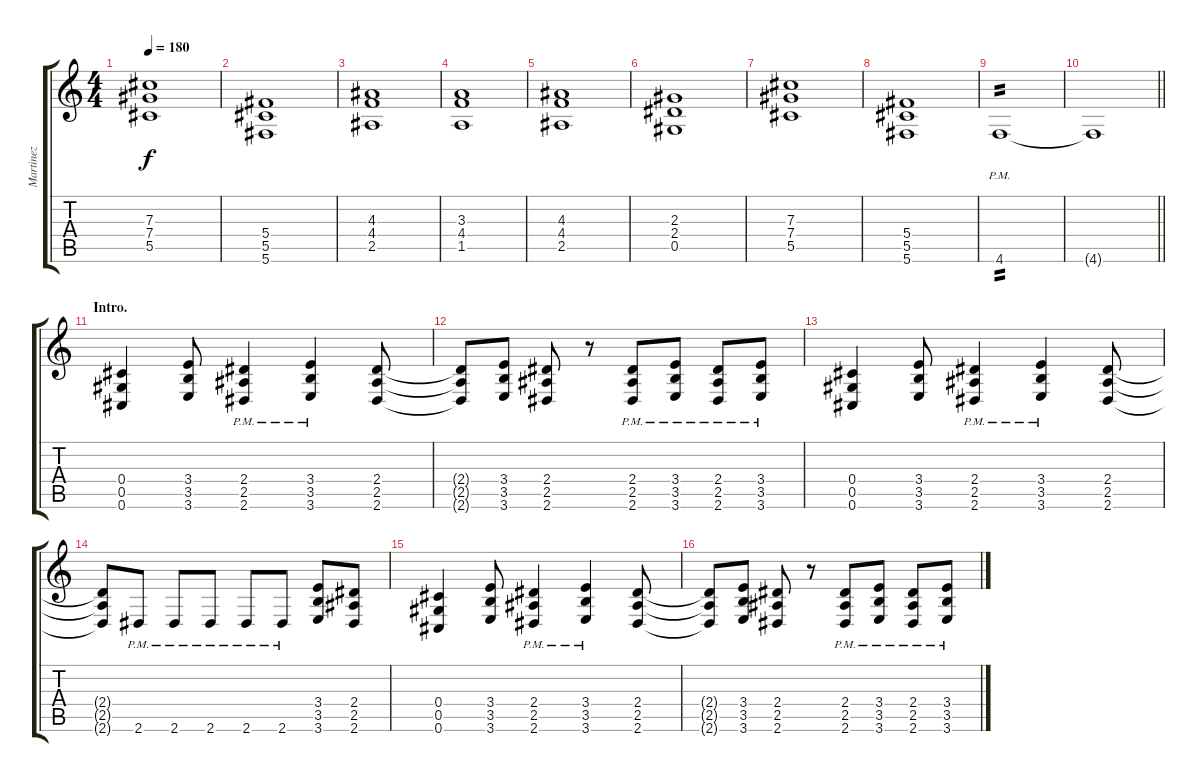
\track ("Martinez" "Martinez") {instrument distortionguitar}
\staff {score tabs}
\tuning (Eb4 Bb3 Gb3 Db3 Ab2 Db2) {hide}
\ts (4 4)
\tempo 180
\clef g2
\ks c
(7.3 7.4 5.5).1{dy f} |
(5.4 5.5 5.6).1 |
(4.3 4.4 2.5).1 |
(3.3 4.4 1.5).1 |
(4.3 4.4 2.5).1 |
(2.3 2.4 0.5).1 |
(7.3 7.4 5.5).1 |
(5.4 5.5 5.6).1 |
4.6{pm}.1{tp 2} |
\barLineRight lightlight
4.6{t}.1 |
\section ("" "Intro.")
(0.4 0.5 0.6).4 (3.4 3.5 3.6).8 (2.4{pm} 2.5{pm} 2.6{pm}).4 (3.4{pm} 3.5{pm} 3.6{pm}).4 (2.4 2.5 2.6).8 |
(2.4{t} 2.5{t} 2.6{t}).8 (3.4 3.5 3.6).8 (2.4 2.5 2.6).8 r.8 (2.4{pm} 2.5{pm} 2.6{pm}).8 (3.4{pm} 3.5{pm} 3.6{pm}).8 (2.4{pm} 2.5{pm} 2.6{pm}).8 (3.4{pm} 3.5{pm} 3.6{pm}).8 |
(0.4 0.5 0.6).4 (3.4 3.5 3.6).8 (2.4{pm} 2.5{pm} 2.6{pm}).4 (3.4{pm} 3.5{pm} 3.6{pm}).4 (2.4 2.5 2.6).8 |
(2.4{t} 2.5{t} 2.6{t}).8 2.6{pm}.8 2.6{pm}.8 2.6{pm}.8 2.6{pm}.8 2.6{pm}.8 (3.4 3.5 3.6).8 (2.4 2.5 2.6).8 |
(0.4 0.5 0.6).4 (3.4 3.5 3.6).8 (2.4{pm} 2.5{pm} 2.6{pm}).4 (3.4{pm} 3.5{pm} 3.6{pm}).4 (2.4 2.5 2.6).8 |
(2.4{t} 2.5{t} 2.6{t}).8 (3.4 3.5 3.6).8 (2.4 2.5 2.6).8 r.8 (2.4{pm} 2.5{pm} 2.6{pm}).8 (3.4{pm} 3.5{pm} 3.6{pm}).8 (2.4{pm} 2.5{pm} 2.6{pm}).8 (3.4{pm} 3.5{pm} 3.6{pm}).8
